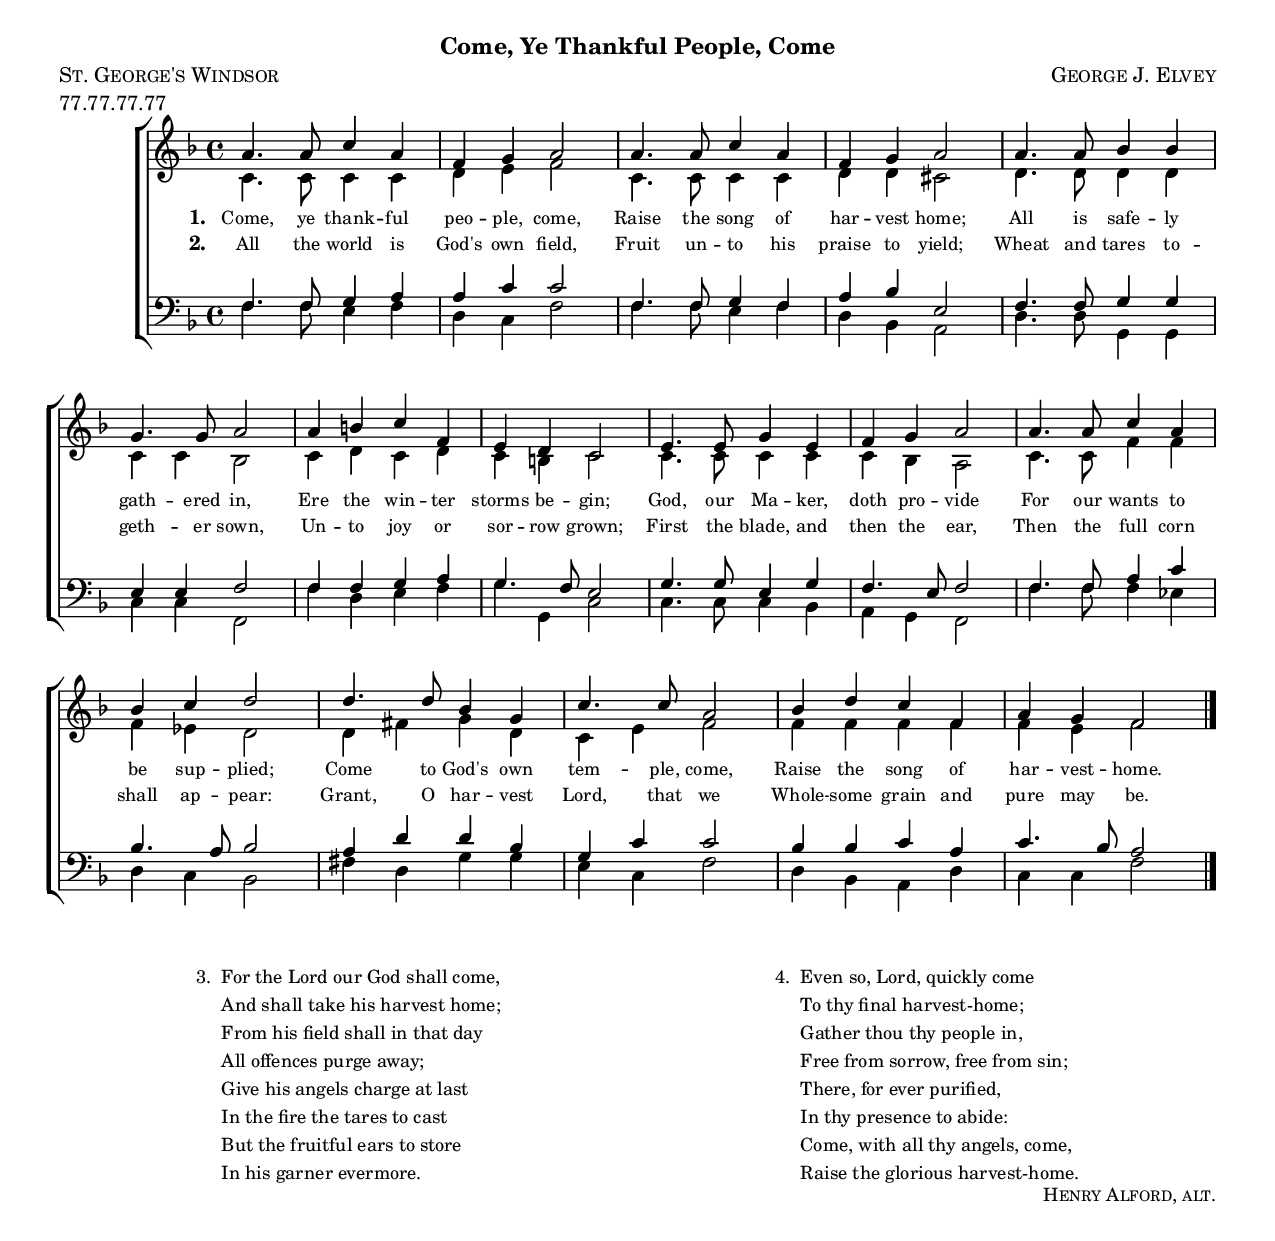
% Version 1.20
% Last edit: March 25, 2006
% The music and words produced by this source code are believed
% to be in the public domain in the United States. The source
% code itself is covered by the Creative Commons Attribution-
% NonCommercial license, 
% http://creativecommons.org/licenses/by-nc/2.5/
% Attribution: Geoff Horton

\version "2.8.0"
\include "english.ly"

#(set-default-paper-size "letter")
#(set-global-staff-size 18)
#(ly:set-option (quote no-point-and-click))

title = "Come, Ye Thankful People, Come"
composer = "George J. Elvey"
poet = "Henry Alford, alt."
piece = "St. George's Windsor"
meter = "77.77.77.77"
arranger = ""

world = {
  \key f \major
  \time 4/4
}

melody = \relative c'' {
  \world
  a4. a8 c4 a |
  f g a2 |
  a4. a8 c4 a |
  f g a2 |
  a4. a8 bf4 bf |
  g4. g8 a2 |
  a4 b c f, |
  e d c2 |
  e4. e8 g4 e |
  f g a2 |
  a4. a8 c4 a |
  bf c d2 |
  d4. d8 bf4 g |
  c4. c8 a2 |
  bf4 d c f, |
  a g f2 \bar "|."
}


alto = \relative c' {
  \world
  c4. c8 c4 c |
  d e f2 |
  c4. c8 c4 c |
  d d cs2 |
  d4. d8 d4 d |
  c c bf2 |
  c4 d c d |
  c b c2 |
  c4. c8 c4 c |
  c bf a2 |
  c4. c8 f4 f |
  f ef d2 |
  d4 fs g d |
  c e f2 |
  f4 f f f |
  f e f2 |
}

tenor = \relative c {
  \world
  f4. f8 g4 a |
  a c c2 |
  f,4. f8 g4 f |
  a bf e,2 |
  f4. f8 g4 g |
  e e f2 |
  f4 f g a |
  g4. f8 e2 |
  g4. g8 e4 g |
  f4. e8 f2 |
  f4. f8 a4 c |
  bf4. a8 bf2 |
  a4 d d bf |
  g c c2 |
  bf4 bf c a |
  c4. bf8 a2 |
}

bass = \relative c {
  \world
  f4. f8 e4 f |
  d c f2 |
  f4. f8 e4 f |
  d bf a2 |
  d4. d8 g,4 g |
  c c f,2 |
  f'4 d e f |
  g g, c2 |
  c4. c8 c4 bf |
  a g f2 |
  f'4. f8 f4 ef |
  d c bf2 |
  fs'4 d g g |
  e c f2 |
  d4 bf a d |
  c c f2 |
}

verseOne = \lyricmode {
  \set stanza = "1. "
  Come, ye thank -- ful peo -- ple, come,
  Raise the song of har -- vest home;
  All is safe -- ly gath -- ered in,
  Ere the win -- ter storms be -- gin;
  God, our Ma -- ker, doth pro -- vide
  For our wants to be sup -- plied;
  Come to God's own tem -- ple, come,
  Raise the song of har -- vest -- home.
}

verseTwo = \lyricmode {
  \set stanza = "2. "
  All the world is God's own field,
  Fruit un -- to his praise to yield;
  Wheat and tares to -- geth -- er sown,
  Un -- to joy or sor -- row grown;
  First the blade, and then the ear,
  Then the full corn shall ap -- pear:
  Grant, O har -- vest Lord, that we
  Whole -- some grain and pure may be.
}

\markup {
  \column {
    \fill-line { \large \bold \title } % title
    \fill-line { \caps \piece               % piece
	         \caps \composer      % composer
	  }
    \fill-line { \meter          % meter
	         \arranger           % arranger
	  }
  }
}

\score {
  \context ChoirStaff <<
    \context Staff = upper <<
      \context Voice =
         sopranos { \voiceOne << \melody >> }
      \context Voice =
         altos { \voiceTwo << \alto >> }
      \context Lyrics = one \lyricsto sopranos \verseOne
      \context Lyrics = two \lyricsto sopranos \verseTwo
    >>
    \context Staff = lower <<
      \clef bass
      \context Voice =
        tenors { \voiceOne << \tenor >> }
      \context Voice =
        basses { \voiceTwo << \bass >> }
    >>
  >>
  \layout {
    \context {
      \Staff
      \override NoteCollision #'merge-differently-dotted = ##t
    }
    \context {
      \Score
      % **** Turns off bar numbering
      \remove "Bar_number_engraver"
    }
    \context {
      \Lyrics
      % **** Prevents lyrics from running too close together
      \override LyricSpace #'minimum-distance = #0.6
      % **** Makes the text of lyrics a little smaller
      \override LyricText #'font-size = #-1
      % **** Moves lines of lyrics closer together
      \override VerticalAxisGroup #'minimum-Y-extent = #'(-1 . 1)
    }
  }
}

\markup { 
  \small {
    \fill-line {
      \hspace #3.0
      \line {
	"3. "
	\column {
	  "For the Lord our God shall come,"
	  "And shall take his harvest home;"
	  "From his field shall in that day"
	  "All offences purge away;"
	  "Give his angels charge at last"
	  "In the fire the tares to cast"
	  "But the fruitful ears to store"
	  "In his garner evermore."
	}
      }
      \hspace #3.0
      \line {
	"4. "
	\column {
	  "Even so, Lord, quickly come"
	  "To thy final harvest-home;"
	  "Gather thou thy people in,"
	  "Free from sorrow, free from sin;"
	  "There, for ever purified,"
	  "In thy presence to abide:"
	  "Come, with all thy angels, come,"
	  "Raise the glorious harvest-home."
	}
      }
      \hspace #3.0
    }
  }
}

\markup {
  \fill-line {
    " "
    \column {
      \small \caps \poet % poet
    }
  }
}

\paper {
  ragged-bottom = ##t
  top-margin = 0.25\in
  bottom-margin = 0.25\in
}

%{
  Per the _Hymnal 1940 _, #137
  Change log:
  3-25-06 move to 2.8, new formatting
%}


